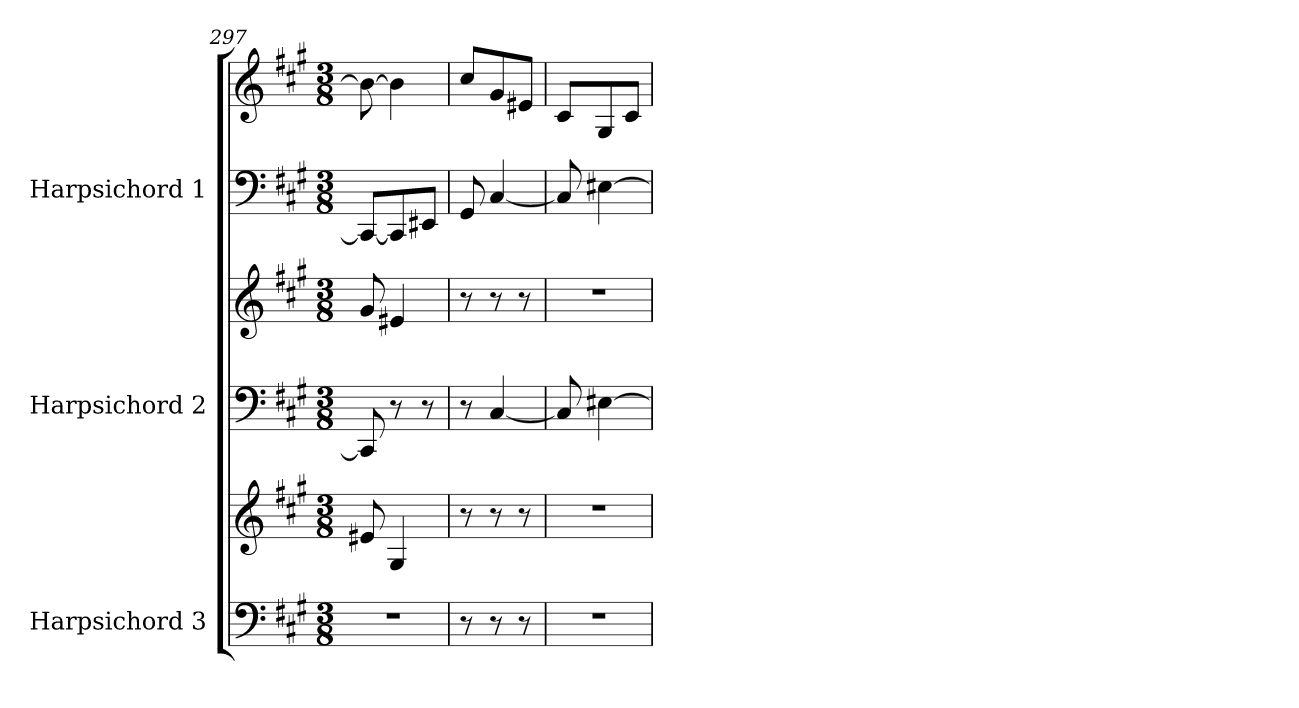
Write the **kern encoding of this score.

**kern	**kern	**kern	**kern	**kern	**kern
*part3	*part3	*part2	*part2	*part1	*part1
*staff6	*staff5	*staff4	*staff3	*staff2	*staff1
*I"Harpsichord 3	*	*I"Harpsichord 2	*	*I"Harpsichord 1	*
*I'Hp	*	*I'Hp	*	*I'Hp	*
*clefF4	*clefG2	*clefF4	*clefG2	*clefF4	*clefG2
*k[f#c#g#]	*k[f#c#g#]	*k[f#c#g#]	*k[f#c#g#]	*k[f#c#g#]	*k[f#c#g#]
*M3/8	*M3/8	*M3/8	*M3/8	*M3/8	*M3/8
=297	=297	=297	=297	=297	=297
4.r	8e#X/	8CC#/]	8g#/	8CC#/L_	8b#\_
.	4G#/	8r	4e#X/	8CC#/]	4b#\]
.	.	8r	.	8EE#X/J	.
=298	=298	=298	=298	=298	=298
8r	8r	8r	8r	8GG#/	8cc#/L
8r	8r	[4C#/	8r	[4C#/	8g#/
8r	8r	.	8r	.	8e#X/J
=299	=299	=299	=299	=299	=299
4.r	4.r	8C#/]	4.r	8C#/]	8c#/L
.	.	[4E#X\	.	[4E#X\	8G#/
.	.	.	.	.	8c#/J
=	=	=	=	=	=
*-	*-	*-	*-	*-	*-
